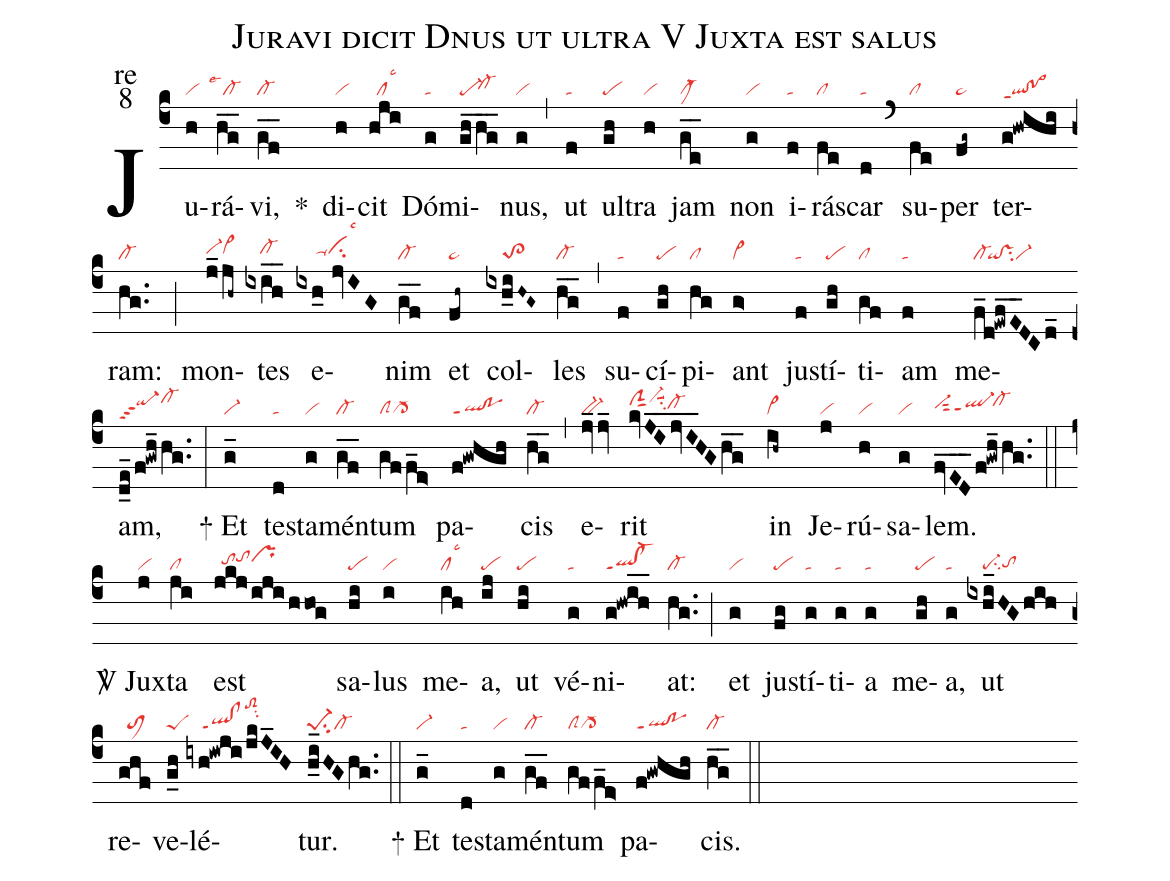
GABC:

name:Juravi dicit Dnus ut ultra V Juxta est salus;
office-part:re;
mode:8;
nabc-lines:1;
%%
(c4) Ju(h|vi)rá(hg__|``cl-lse1)vi,(gf__|cl-) <sp>*</sp>() di(h|vi)cit(hji|//cllsc3) Dó(g|ta)mi(gh_hg__|pe-`cl-hh)nus,(g|vi) (,) ut(f|ta) ul(gh|pe)tra(h|vi) jam(ge__|clM-) non(g|vi) i(f|ta)rás(fe|cl)car(d|ta) (`) su(fe|cl)per(fg~|ta>) ter(g!hwihi|ql!po>ppt1)ram:(hg..|cl-) (;) mon(j_jh~|vi-hhvi>hh)tes(ixih__|////cl-hh) e(ixh_0//jvIG|/////ta-hhcihhlsc3)nim(gf__|cl-) et(fh~|ta>) col(ixh_iH~G~|////to>2)les(hg__|cl-) (,) su(f|ta)cí(gh|pe)pi(hg|cl)ant(g>|vi>) ju(f|ta)stí(gh|pe)ti(gf|cl)am(f|ta) me(f_d!ewfE__DCd_|cl-`qi!vssu2vi-)am,(d_e_/f!gwh_hg..|qi-hippt3cl-hj) (:)

<sp>+</sp> Et(g_|vi-) te(d|ta)sta(g|vi)mén(gf__|cl-)tum(gff_e>|clScl->) pa(f!gwhgh|ql!poppt1)cis(hg__|cl-) (,) e(jv_jv_|bv-)rit(kvJI__jvI__HGhg__|clShisut1vi-hjsuu1su2cl-hh) in(ih~|vi>) Je(j|vi)rú(h|vi)sa(g|vi)lem.(fvED___f!gwh_hg..|vi-hhsut2ql-hgppt1`cl-hi) (::)

<sp>V/</sp> Jux(j|vi)ta(ji|cl) est(jkj/iji/hhog|//tohhtohiprhi) sa(hi|pe)lus(i|vi) me(ih|cllsc3)a,(ij|pe) ut(hi|pe) vé(g|ta)ni(g!hwih__|ql!cl-ppt1)at:(hg..|cl-) (;) et(g|vi) ju(fg|pe)stí(g|ta)ti(g|ta)a(g|ta) me(gh|pe)a,(g|ta) ut(ixhi_HGhih|////pe-su2tohg) re(ghf|//toM1)ve(g_h|peS)lé(iyh!iwji/jkJ_IH|////ql!clppt1toS2hmsu2)tur.(h_i_HGhg..|pe-1su2cl-) (::)

<sp>+</sp> Et(g_|vi-) te(d|ta)sta(g|vi)mén(gf__|cl-)tum(gff_e>|clScl->) pa(f!gwhgh|ql!poppt1)cis.(hg__|cl-) (::)
